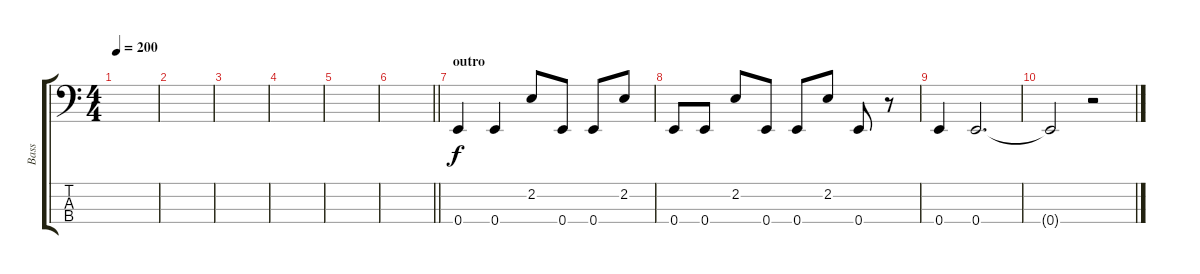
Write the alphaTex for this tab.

\track ("Bass" "Bass") {instrument slapbass1}
\staff {score tabs}
\tuning (G2 D2 A1 E1) {hide}
\ts (4 4)
\tempo 200
\clef f4
\ks c
|
|
|
|
|
\barLineRight lightlight
|
\section ("" "outro")
0.4.4 0.4.4 2.2.8 0.4.8 0.4.8 2.2.8 |
0.4.8 0.4.8 2.2.8 0.4.8 0.4.8 2.2.8 0.4.8 r.8 |
0.4.4 0.4.2{d} |
0.4{t}.2 r.2
